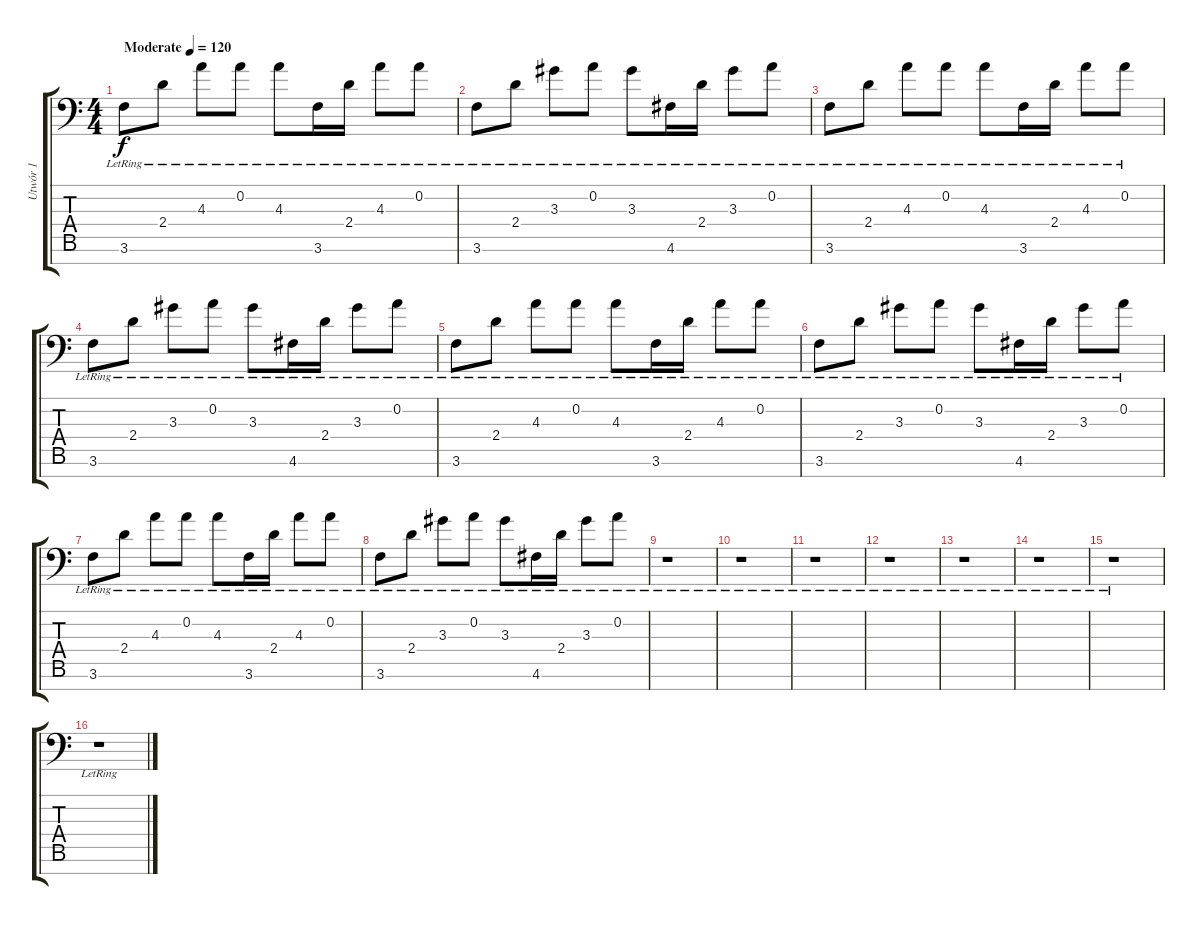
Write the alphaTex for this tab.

\track ("Utwór 1" "Utwór 1") {mute instrument electricguitarclean}
\staff {score tabs}
\tuning (D4 A3 F3 C3 G2 D2 A1) {hide}
\ts (4 4)
\tempo (120 "Moderate")
\clef f4
\ks c
3.6{lr}.8{dy f instrument electricguitarclean} 2.4{lr}.8 4.3{lr}.8 0.2{lr}.8 4.3{lr}.8 3.6{lr}.16 2.4{lr}.16 4.3{lr}.8 0.2{lr}.8 |
3.6{lr}.8 2.4{lr}.8 3.3{lr}.8 0.2{lr}.8 3.3{lr}.8 4.6{lr}.16 2.4{lr}.16 3.3{lr}.8 0.2{lr}.8 |
3.6{lr}.8 2.4{lr}.8 4.3{lr}.8 0.2{lr}.8 4.3{lr}.8 3.6{lr}.16 2.4{lr}.16 4.3{lr}.8 0.2{lr}.8 |
3.6{lr}.8 2.4{lr}.8 3.3{lr}.8 0.2{lr}.8 3.3{lr}.8 4.6{lr}.16 2.4{lr}.16 3.3{lr}.8 0.2{lr}.8 |
3.6{lr}.8 2.4{lr}.8 4.3{lr}.8 0.2{lr}.8 4.3{lr}.8 3.6{lr}.16 2.4{lr}.16 4.3{lr}.8 0.2{lr}.8 |
3.6{lr}.8 2.4{lr}.8 3.3{lr}.8 0.2{lr}.8 3.3{lr}.8 4.6{lr}.16 2.4{lr}.16 3.3{lr}.8 0.2{lr}.8 |
3.6{lr}.8 2.4{lr}.8 4.3{lr}.8 0.2{lr}.8 4.3{lr}.8 3.6{lr}.16 2.4{lr}.16 4.3{lr}.8 0.2{lr}.8 |
3.6{lr}.8 2.4{lr}.8 3.3{lr}.8 0.2{lr}.8 3.3{lr}.8 4.6{lr}.16 2.4{lr}.16 3.3{lr}.8 0.2{lr}.8 |
r.1 |
r.1 |
r.1 |
r.1 |
r.1 |
r.1 |
r.1 |
r.1
